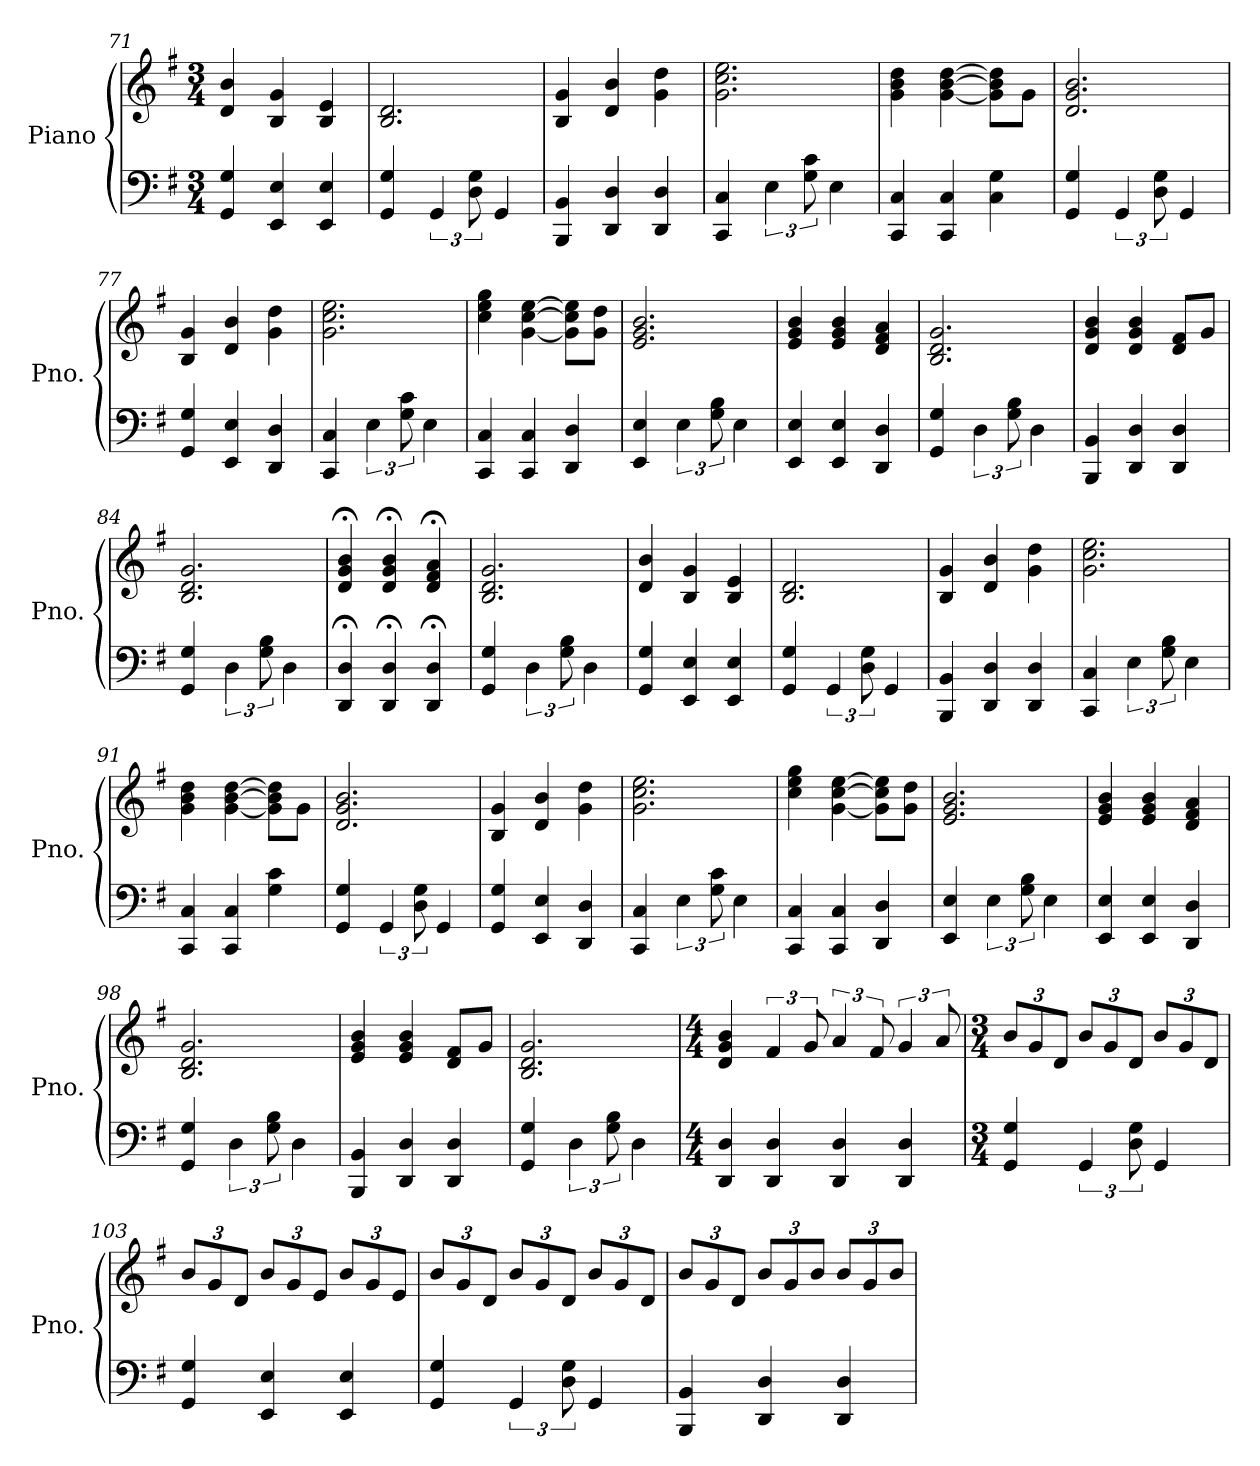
**kern	**kern
*part1	*part1
*staff2	*staff1
*I"Piano	*
*I'Pno.	*
*clefF4	*clefG2
*k[f#]	*k[f#]
*M3/4	*M3/4
=71	=71
4GG/ 4G/	4d/ 4b/
4EE/ 4E/	4B/ 4g/
4EE/ 4E/	4B/ 4e/
=72	=72
4GG/ 4G/	2.B/ 2.d/
6GG/	.
12D\ 12G\	.
4GG/	.
=73	=73
4BBB/ 4BB/	4B/ 4g/
4DD/ 4D/	4d/ 4b/
4DD/ 4D/	4g\ 4dd\
=74	=74
4CC/ 4C/	2.g\ 2.cc\ 2.ee\
6E\	.
12G\ 12c\	.
4E\	.
!!LO:LB:g=z
=75	=75
4CC/ 4C/	4g\ 4b\ 4dd\
4CC/ 4C/	[4g\ [4b\ [4dd\
4C\ 4G\	8g\] 8b\] 8dd\]L
.	8g\J
=76	=76
4GG/ 4G/	2.d/ 2.g/ 2.b/
6GG/	.
12D\ 12G\	.
4GG/	.
=77	=77
4GG/ 4G/	4B/ 4g/
4EE/ 4E/	4d/ 4b/
4DD/ 4D/	4g\ 4dd\
=78	=78
4CC/ 4C/	2.g\ 2.cc\ 2.ee\
6E\	.
12G\ 12c\	.
4E\	.
=79	=79
4CC/ 4C/	4cc\ 4ee\ 4gg\
4CC/ 4C/	[4g\ [4cc\ [4ee\
4DD/ 4D/	8g\] 8cc\] 8ee\]L
.	8g\ 8dd\J
=80	=80
4EE/ 4E/	2.e/ 2.g/ 2.b/
6E\	.
12G\ 12B\	.
4E\	.
=81	=81
4EE/ 4E/	4e/ 4g/ 4b/
4EE/ 4E/	4e/ 4g/ 4b/
4DD/ 4D/	4d/ 4f#/ 4a/
=82	=82
4GG/ 4G/	2.B/ 2.d/ 2.g/
6D\	.
12G\ 12B\	.
4D\	.
!!LO:PB:g=z
=83	=83
4BBB/ 4BB/	4d/ 4g/ 4b/
4DD/ 4D/	4d/ 4g/ 4b/
4DD/ 4D/	8d/ 8f#/L
.	8g/J
=84	=84
4GG/ 4G/	2.B/ 2.d/ 2.g/
6D\	.
12G\ 12B\	.
4D\	.
=85	=85
4DD/;< 4D/;<	4d/;< 4g/;< 4b/;<
4DD/;< 4D/;<	4d/;< 4g/;< 4b/;<
4DD/;< 4D/;<	4d/;< 4f#/;< 4a/;<
=86	=86
4GG/ 4G/	2.B/ 2.d/ 2.g/
6D\	.
12G\ 12B\	.
4D\	.
=87	=87
4GG/ 4G/	4d/ 4b/
4EE/ 4E/	4B/ 4g/
4EE/ 4E/	4B/ 4e/
=88	=88
4GG/ 4G/	2.B/ 2.d/
6GG/	.
12D\ 12G\	.
4GG/	.
=89	=89
4BBB/ 4BB/	4B/ 4g/
4DD/ 4D/	4d/ 4b/
4DD/ 4D/	4g\ 4dd\
=90	=90
4CC/ 4C/	2.g\ 2.cc\ 2.ee\
6E\	.
12G\ 12B\	.
4E\	.
=91	=91
4CC/ 4C/	4g\ 4b\ 4dd\
4CC/ 4C/	[4g\ [4b\ [4dd\
4G\ 4c\	8g\] 8b\] 8dd\]L
.	8g\J
!!LO:LB:g=z
=92	=92
4GG/ 4G/	2.d/ 2.g/ 2.b/
6GG/	.
12D\ 12G\	.
4GG/	.
=93	=93
4GG/ 4G/	4B/ 4g/
4EE/ 4E/	4d/ 4b/
4DD/ 4D/	4g\ 4dd\
=94	=94
4CC/ 4C/	2.g\ 2.cc\ 2.ee\
6E\	.
12G\ 12c\	.
4E\	.
=95	=95
4CC/ 4C/	4cc\ 4ee\ 4gg\
4CC/ 4C/	[4g\ [4cc\ [4ee\
4DD/ 4D/	8g\] 8cc\] 8ee\]L
.	8g\ 8dd\J
=96	=96
4EE/ 4E/	2.e/ 2.g/ 2.b/
6E\	.
12G\ 12B\	.
4E\	.
=97	=97
4EE/ 4E/	4e/ 4g/ 4b/
4EE/ 4E/	4e/ 4g/ 4b/
4DD/ 4D/	4d/ 4f#/ 4a/
=98	=98
4GG/ 4G/	2.B/ 2.d/ 2.g/
6D\	.
12G\ 12B\	.
4D\	.
=99	=99
4BBB/ 4BB/	4e/ 4g/ 4b/
4DD/ 4D/	4e/ 4g/ 4b/
4DD/ 4D/	8d/ 8f#/L
.	8g/J
!!LO:LB:g=z
=100	=100
4GG/ 4G/	2.B/ 2.d/ 2.g/
6D\	.
12G\ 12B\	.
4D\	.
=101	=101
*M4/4	*M4/4
4DD/ 4D/	4d/ 4g/ 4b/
4DD/ 4D/	6f#/
.	12g/
4DD/ 4D/	6a/
.	12f#/
4DD/ 4D/	6g/
.	12a/
=102	=102
*M3/4	*M3/4
*	*Xbrackettup
4GG/ 4G/	12b/L
.	12g/
.	12d/J
6GG/	12b/L
.	12g/
12D\ 12G\	12d/J
4GG/	12b/L
.	12g/
.	12d/J
=103	=103
4GG/ 4G/	12b/L
.	12g/
.	12d/J
4EE/ 4E/	12b/L
.	12g/
.	12e/J
4EE/ 4E/	12b/L
.	12g/
.	12e/J
=104	=104
4GG/ 4G/	12b/L
.	12g/
.	12d/J
6GG/	12b/L
.	12g/
12D\ 12G\	12d/J
4GG/	12b/L
.	12g/
.	12d/J
!!LO:LB:g=z
=105	=105
4BBB/ 4BB/	12b/L
.	12g/
.	12d/J
4DD/ 4D/	12b/L
.	12g/
.	12b/J
4DD/ 4D/	12b/L
.	12g/
.	12b/J
=	=
*-	*-
